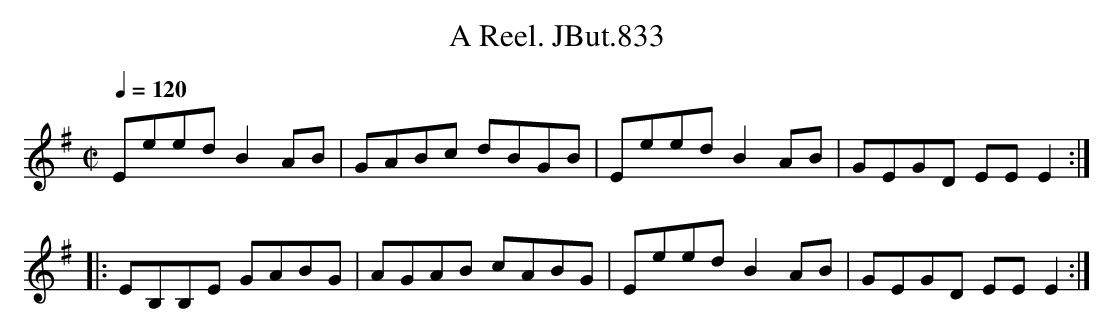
X:1
T:Reel. JBut.833, A
M:C|
L:1/8
Q:1/4=120
K:Em
Eeed B2 AB|GABc dBGB|Eeed B2 AB|GEGD EE E2:|
|:EB,B,E GABG|AGAB cABG|Eeed B2 AB|GEGD EE E2:|
